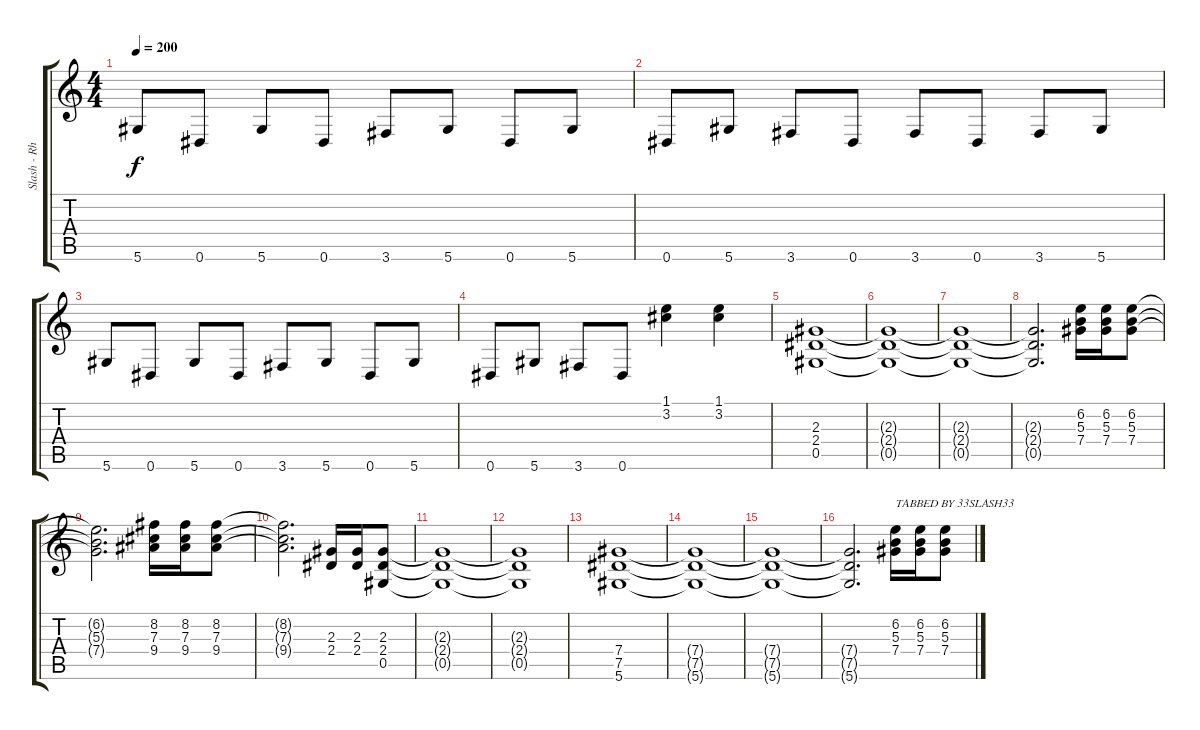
\track ("Slash - Rhythm Guitar" "Slash - Rh") {instrument distortionguitar}
\staff {score tabs}
\tuning (Eb4 Bb3 Gb3 Db3 Ab2 Eb2) {hide}
\ts (4 4)
\tempo 200
\clef g2
\ks c
5.6.8{dy f} 0.6.8 5.6.8 0.6.8 3.6.8 5.6.8 0.6.8 5.6.8 |
0.6.8 5.6.8 3.6.8 0.6.8 3.6.8 0.6.8 3.6.8 5.6.8 |
5.6.8 0.6.8 5.6.8 0.6.8 3.6.8 5.6.8 0.6.8 5.6.8 |
0.6.8 5.6.8 3.6.8 0.6.8 (1.1 3.2).4 (1.1 3.2).4 |
(2.3 2.4 0.5).1 |
(2.3{t} 2.4{t} 0.5{t}).1 |
(2.3{t} 2.4{t} 0.5{t}).1 |
(2.3{t} 2.4{t} 0.5{t}).2{d} (6.2 5.3 7.4).16 (6.2 5.3 7.4).16 (6.2 5.3 7.4).8 |
(6.2{t} 5.3{t} 7.4{t}).2{d} (8.2 7.3 9.4).16 (8.2 7.3 9.4).16 (8.2 7.3 9.4).8 |
(8.2{t} 7.3{t} 9.4{t}).2{d} (2.3 2.4).16 (2.3 2.4).16 (2.3 2.4 0.5).8 |
(2.3{t} 2.4{t} 0.5{t}).1 |
(2.3{t} 2.4{t} 0.5{t}).1 |
(7.4 7.5 5.6).1 |
(7.4{t} 7.5{t} 5.6{t}).1 |
(7.4{t} 7.5{t} 5.6{t}).1 |
(7.4{t} 7.5{t} 5.6{t}).2{d} (6.2 5.3 7.4).16{txt "TABBED BY 33SLASH33"} (6.2 5.3 7.4).16 (6.2 5.3 7.4).8
